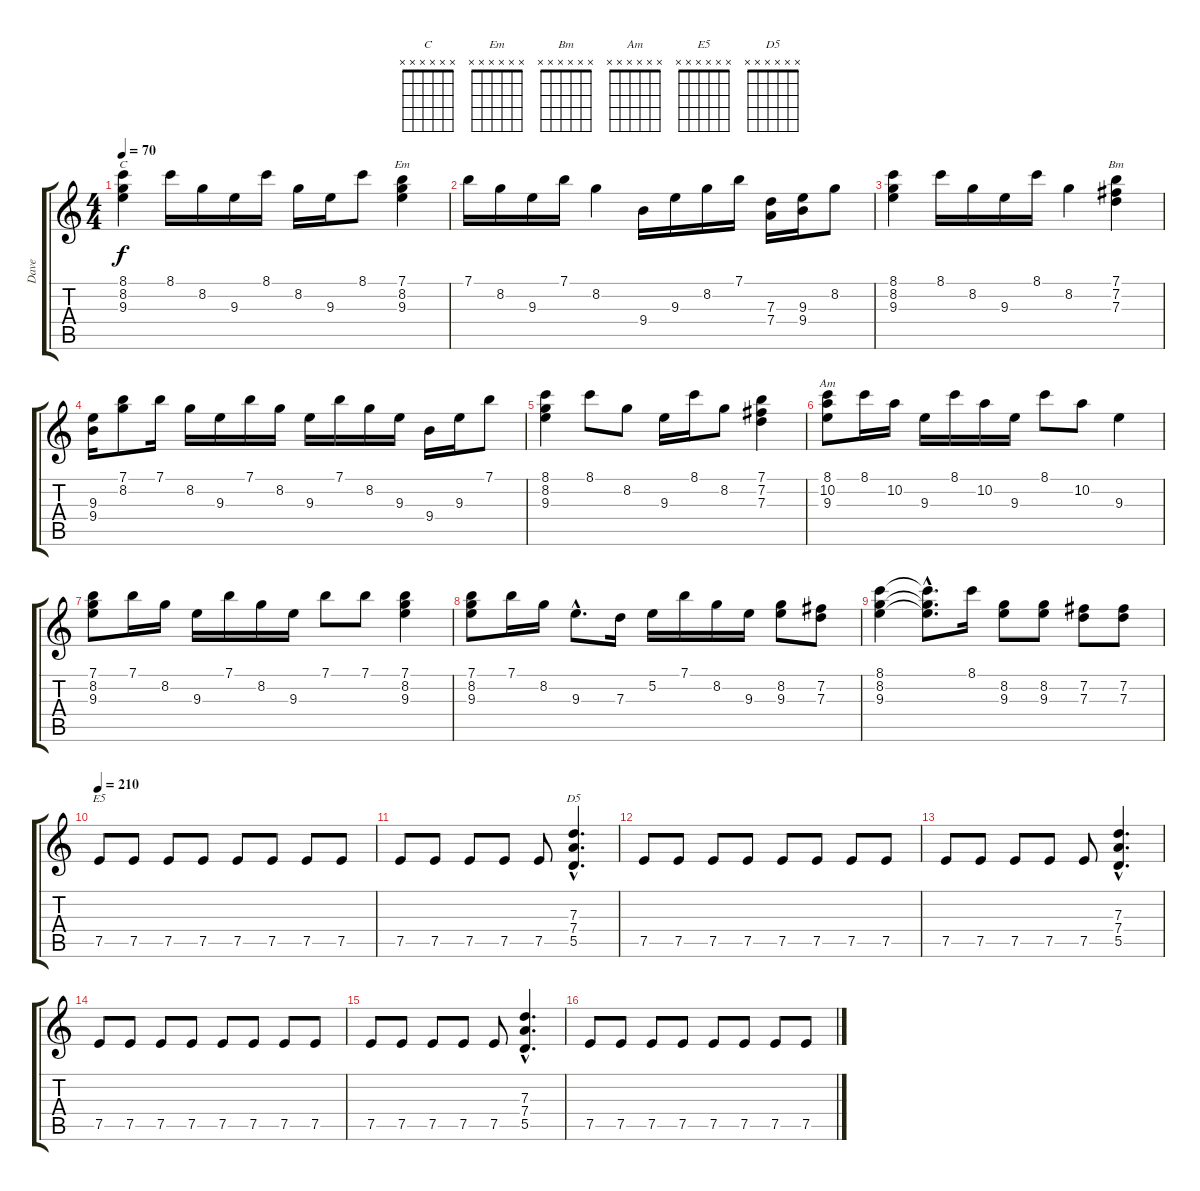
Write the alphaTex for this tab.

\track ("Dave" "Dave") {instrument distortionguitar}
\staff {score tabs}
\tuning (E4 B3 G3 D3 A2 E2) {hide}
\chord ("C" x x x x x x) {firstfret 0}
\chord ("Em" x x x x x x) {firstfret 0}
\chord ("Bm" x x x x x x) {firstfret 0}
\chord ("Am" x x x x x x) {firstfret 0}
\chord ("E5" x x x x x x) {firstfret 0}
\chord ("D5" x x x x x x) {firstfret 0}
\ts (4 4)
\tempo 70
\clef g2
\ks c
(8.1 8.2 9.3).4{ch "C" dy f} 8.1.16 8.2.16 9.3.16 8.1.16 8.2.16 9.3.16 8.1.8 (7.1 8.2 9.3).4{ch "Em"} |
7.1.16 8.2.16 9.3.16 7.1.16 8.2.4 9.4.16 9.3.16 8.2.16 7.1.16 (7.3 7.4).16 (9.3 9.4).16 8.2.8 |
(8.1 8.2 9.3).4 8.1.16 8.2.16 9.3.16 8.1.16 8.2.4 (7.1 7.2 7.3).4{ch "Bm"} |
(9.3 9.4).16 (7.1 8.2).8 7.1.16 8.2.16 9.3.16 7.1.16 8.2.16 9.3.16 7.1.16 8.2.16 9.3.16 9.4.16 9.3.16 7.1.8 |
(8.1 8.2 9.3).4 8.1.8 8.2.8 9.3.16 8.1.16 8.2.8 (7.1 7.2 7.3).4 |
(8.1 10.2 9.3).8{ch "Am"} 8.1.16 10.2.16 9.3.16 8.1.16 10.2.16 9.3.16 8.1.8 10.2.8 9.3.4 |
(7.1 8.2 9.3).8 7.1.16 8.2.16 9.3.16 7.1.16 8.2.16 9.3.16 7.1.8 7.1.8 (7.1 8.2 9.3).4 |
(7.1 8.2 9.3).8 7.1.16 8.2.16 9.3{hac}.8{d} 7.3.16 5.2.16 7.1.16 8.2.16 9.3.16 (8.2 9.3).8 (7.2 7.3).8 |
(8.1 8.2 9.3).4 (8.1{hac t} 8.2{hac t} 9.3{hac t}).8{d} 8.1.16 (8.2 9.3).8 (8.2 9.3).8 (7.2 7.3).8 (7.2 7.3).8 |
\tempo 210
7.5.8{ch "E5" instrument distortionguitar} 7.5.8 7.5.8 7.5.8 7.5.8 7.5.8 7.5.8 7.5.8 |
7.5.8 7.5.8 7.5.8 7.5.8 7.5.8 (7.3{hac} 7.4{hac} 5.5{hac}).4{d ch "D5"} |
7.5.8 7.5.8 7.5.8 7.5.8 7.5.8 7.5.8 7.5.8 7.5.8 |
7.5.8 7.5.8 7.5.8 7.5.8 7.5.8 (7.3{hac} 7.4{hac} 5.5{hac}).4{d} |
7.5.8 7.5.8 7.5.8 7.5.8 7.5.8 7.5.8 7.5.8 7.5.8 |
7.5.8 7.5.8 7.5.8 7.5.8 7.5.8 (7.3{hac} 7.4{hac} 5.5{hac}).4{d} |
7.5.8 7.5.8 7.5.8 7.5.8 7.5.8 7.5.8 7.5.8 7.5.8
